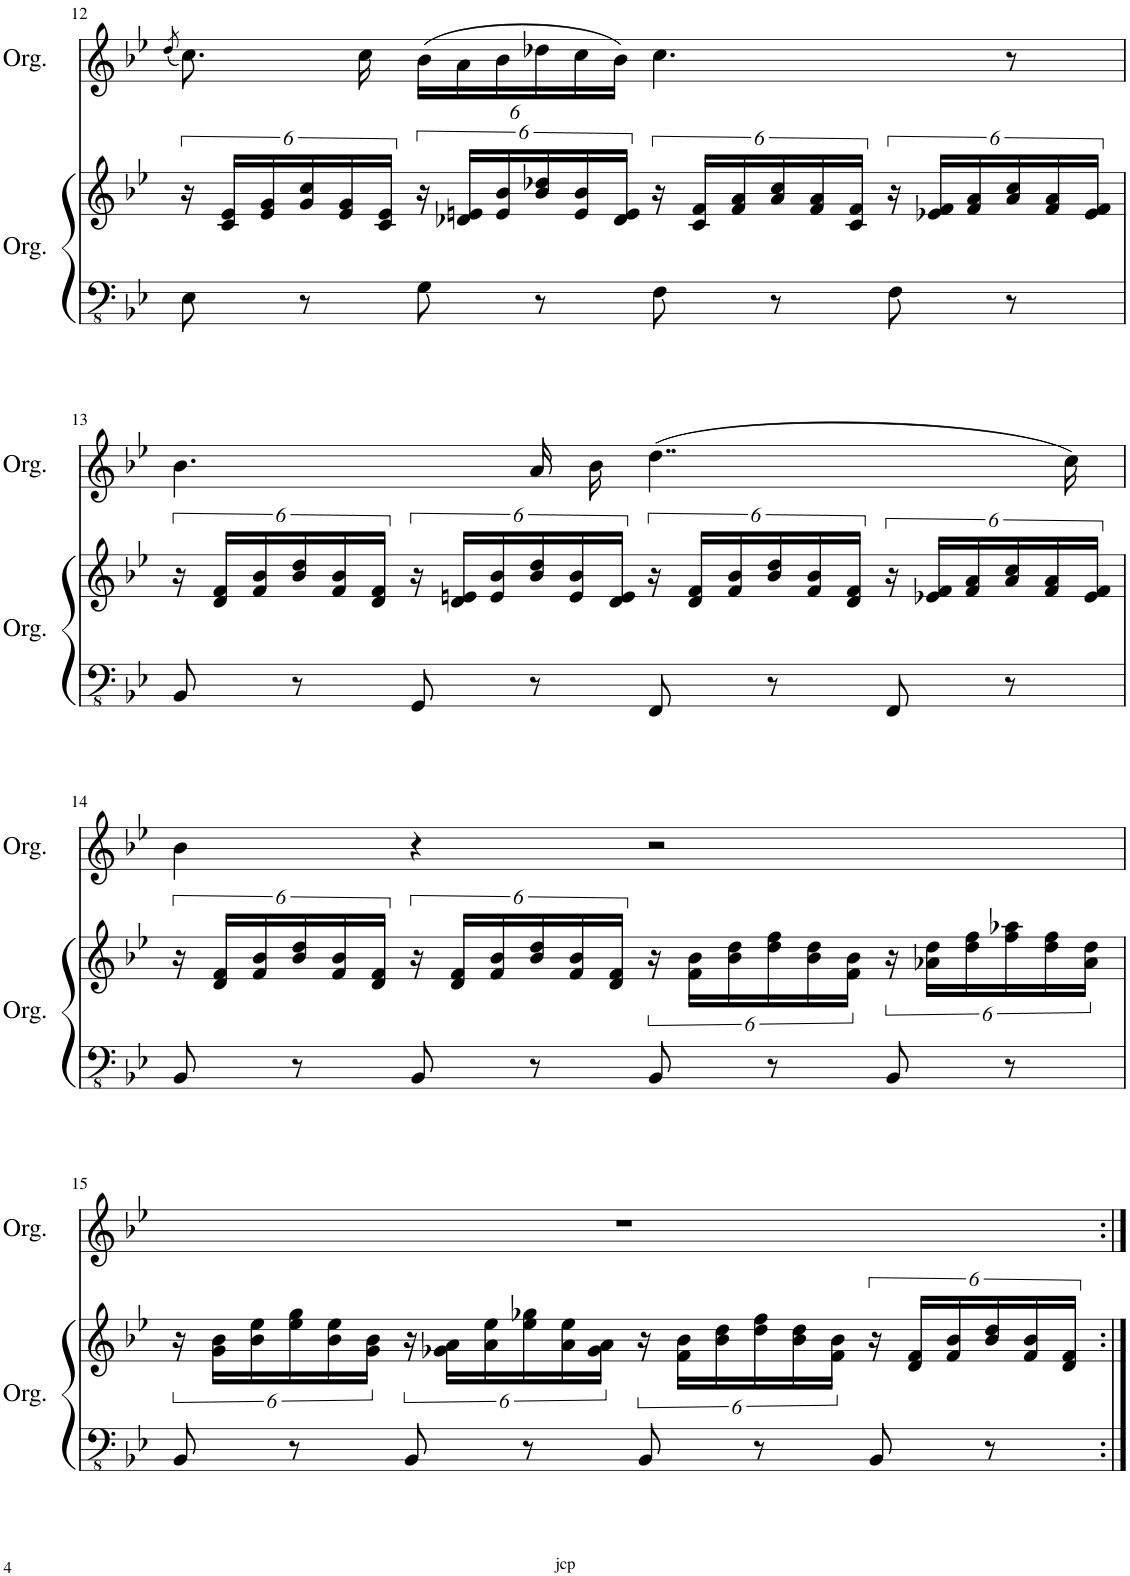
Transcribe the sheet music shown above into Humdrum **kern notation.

**kern	**kern	**kern
*part2	*part2	*part1
*staff3	*staff2	*staff1
*I"Orgue à tuyaux	*	*I"Orgue
*I'Org.	*	*I'Org.
!!LO:PB:g=z
*clefFv4	*clefG2	*clefG2
*k[b-e-]	*k[b-e-]	*k[b-e-]
*M4/4	*M4/4	*M4/4
*met(c)	*met(c)	*met(c)
=12	=12	=12
.	.	(8qdd/
8EE-\	24r	8.cc\)
.	24c/ 24e-/LL	.
.	24e-/ 24g/	.
8r	24g/ 24cc/	.
.	24e-/ 24g/	.
.	.	16cc\
.	24c/ 24e-/JJ	.
*	*	*Xbrackettup
8GG\	24r	(24b-\LL
.	24d-X/ 24en/LL	24a\
.	24e/ 24b-/	24b-\
8r	24b-/ 24dd-X/	24dd-X\
.	24e/ 24b-/	24cc\
.	24d-/ 24e/JJ	24b-\JJ)
8FF\	24r	4.cc\
.	24c/ 24f/LL	.
.	24f/ 24a/	.
8r	24a/ 24cc/	.
.	24f/ 24a/	.
.	24c/ 24f/JJ	.
8FF\	24r	.
.	24e-X/ 24f/LL	.
.	24f/ 24a/	.
8r	24a/ 24cc/	8r
.	24f/ 24a/	.
.	24e-/ 24f/JJ	.
!!LO:LB:g=z
=13	=13	=13
8BBB-/	24r	4.b-\
.	24d/ 24f/LL	.
.	24f/ 24b-/	.
8r	24b-/ 24dd/	.
.	24f/ 24b-/	.
.	24d/ 24f/JJ	.
8GGG/	24r	.
.	24d/ 24en/LL	.
.	24e/ 24b-/	.
8r	24b-/ 24dd/	16a/
.	24e/ 24b-/	.
.	.	16b-\
.	24d/ 24e/JJ	.
8FFF/	24r	(4..dd\
.	24d/ 24f/LL	.
.	24f/ 24b-/	.
8r	24b-/ 24dd/	.
.	24f/ 24b-/	.
.	24d/ 24f/JJ	.
8FFF/	24r	.
.	24e-X/ 24f/LL	.
.	24f/ 24a/	.
8r	24a/ 24cc/	.
.	24f/ 24a/	.
.	.	16cc\)
.	24e-/ 24f/JJ	.
!!LO:LB:g=z
=14	=14	=14
8BBB-/	24r	4b-\
.	24d/ 24f/LL	.
.	24f/ 24b-/	.
8r	24b-/ 24dd/	.
.	24f/ 24b-/	.
.	24d/ 24f/JJ	.
8BBB-/	24r	4r
.	24d/ 24f/LL	.
.	24f/ 24b-/	.
8r	24b-/ 24dd/	.
.	24f/ 24b-/	.
.	24d/ 24f/JJ	.
8BBB-/	24r	2r
.	24f\ 24b-\LL	.
.	24b-\ 24dd\	.
8r	24dd\ 24ff\	.
.	24b-\ 24dd\	.
.	24f\ 24b-\JJ	.
8BBB-/	24r	.
.	24a-X\ 24dd\LL	.
.	24dd\ 24ff\	.
8r	24ff\ 24aa-X\	.
.	24dd\ 24ff\	.
.	24a-\ 24dd\JJ	.
!!LO:LB:g=z
=15	=15	=15
8BBB-/	24r	1r
.	24g\ 24b-\LL	.
.	24b-\ 24ee-\	.
8r	24ee-\ 24gg\	.
.	24b-\ 24ee-\	.
.	24g\ 24b-\JJ	.
8BBB-/	24r	.
.	24g-X\ 24a\LL	.
.	24a\ 24ee-\	.
8r	24ee-\ 24gg-X\	.
.	24a\ 24ee-\	.
.	24g-\ 24a\JJ	.
8BBB-/	24r	.
.	24f\ 24b-\LL	.
.	24b-\ 24dd\	.
8r	24dd\ 24ff\	.
.	24b-\ 24dd\	.
.	24f\ 24b-\JJ	.
8BBB-/	24r	.
.	24d/ 24f/LL	.
.	24f/ 24b-/	.
8r	24b-/ 24dd/	.
.	24f/ 24b-/	.
.	24d/ 24f/JJ	.
=:|!	=:|!	=:|!
*-	*-	*-
